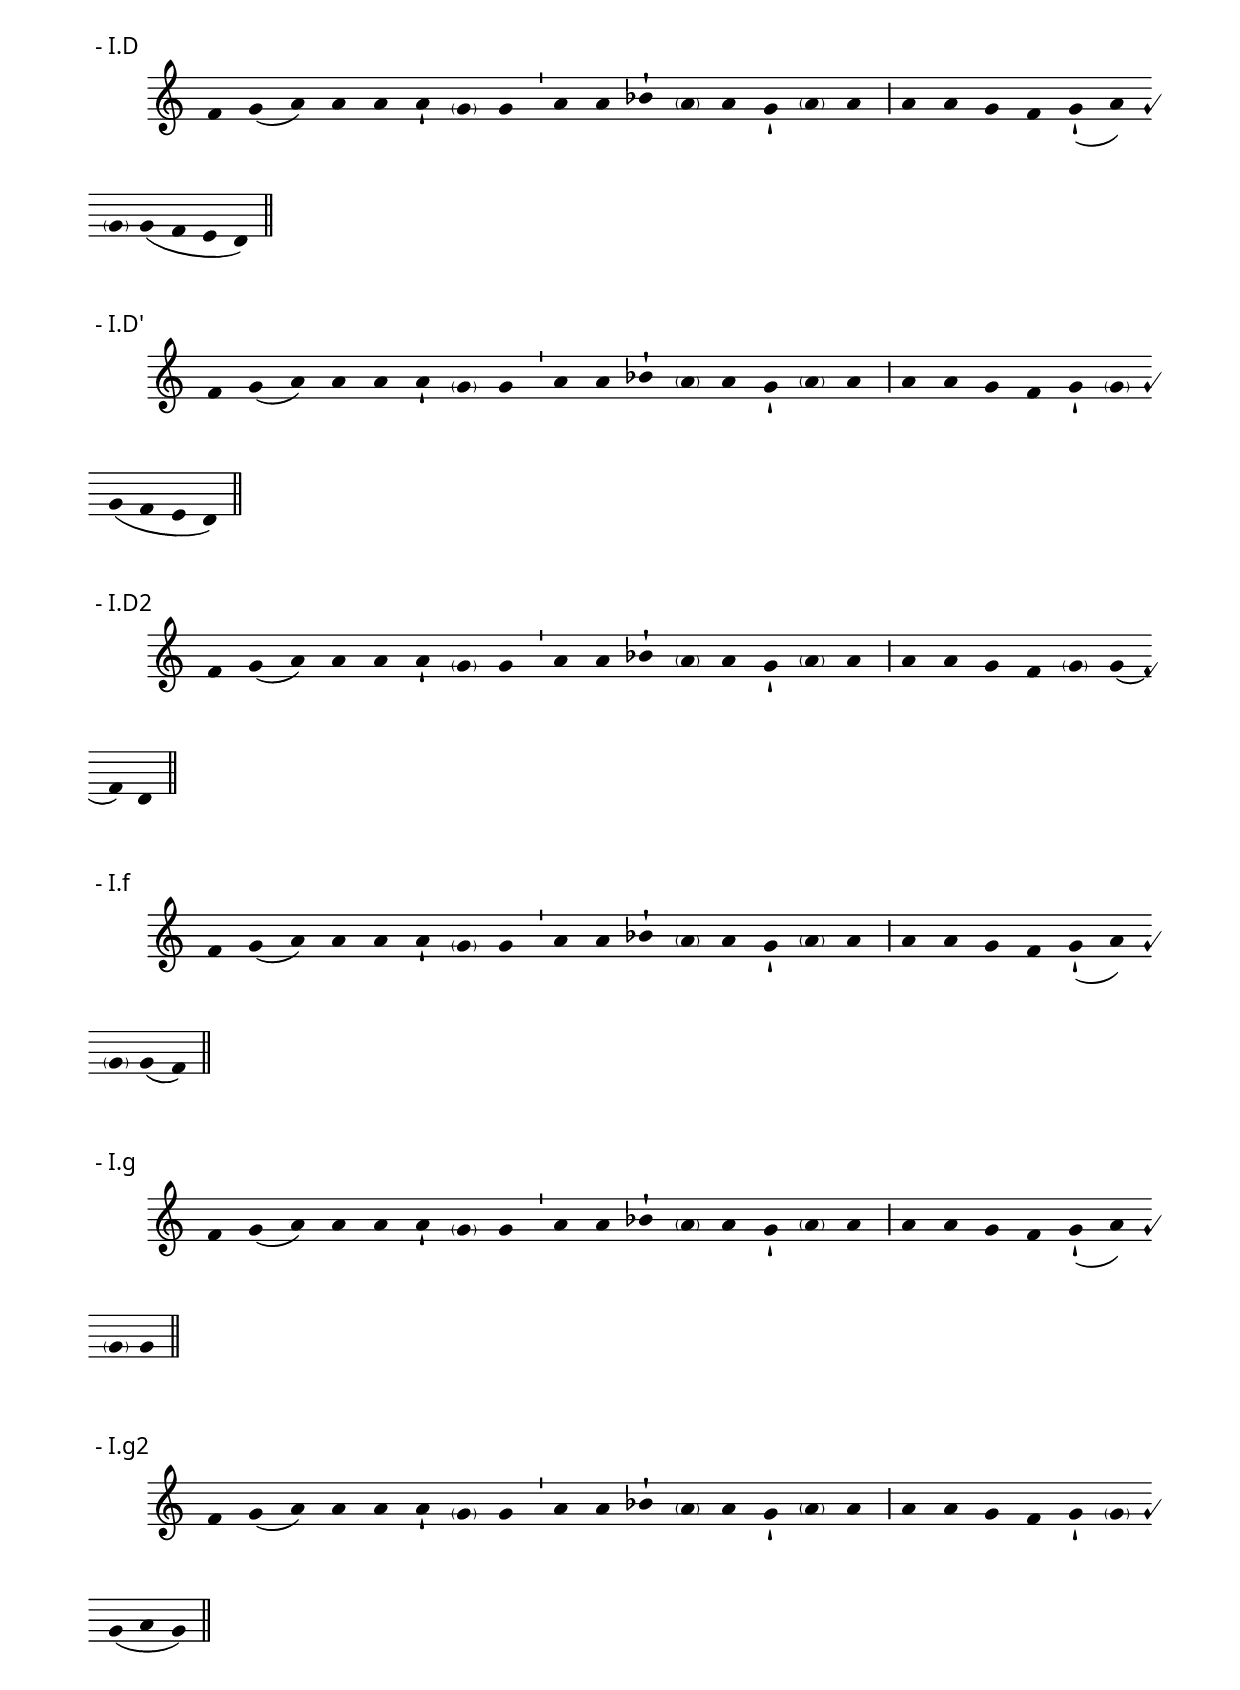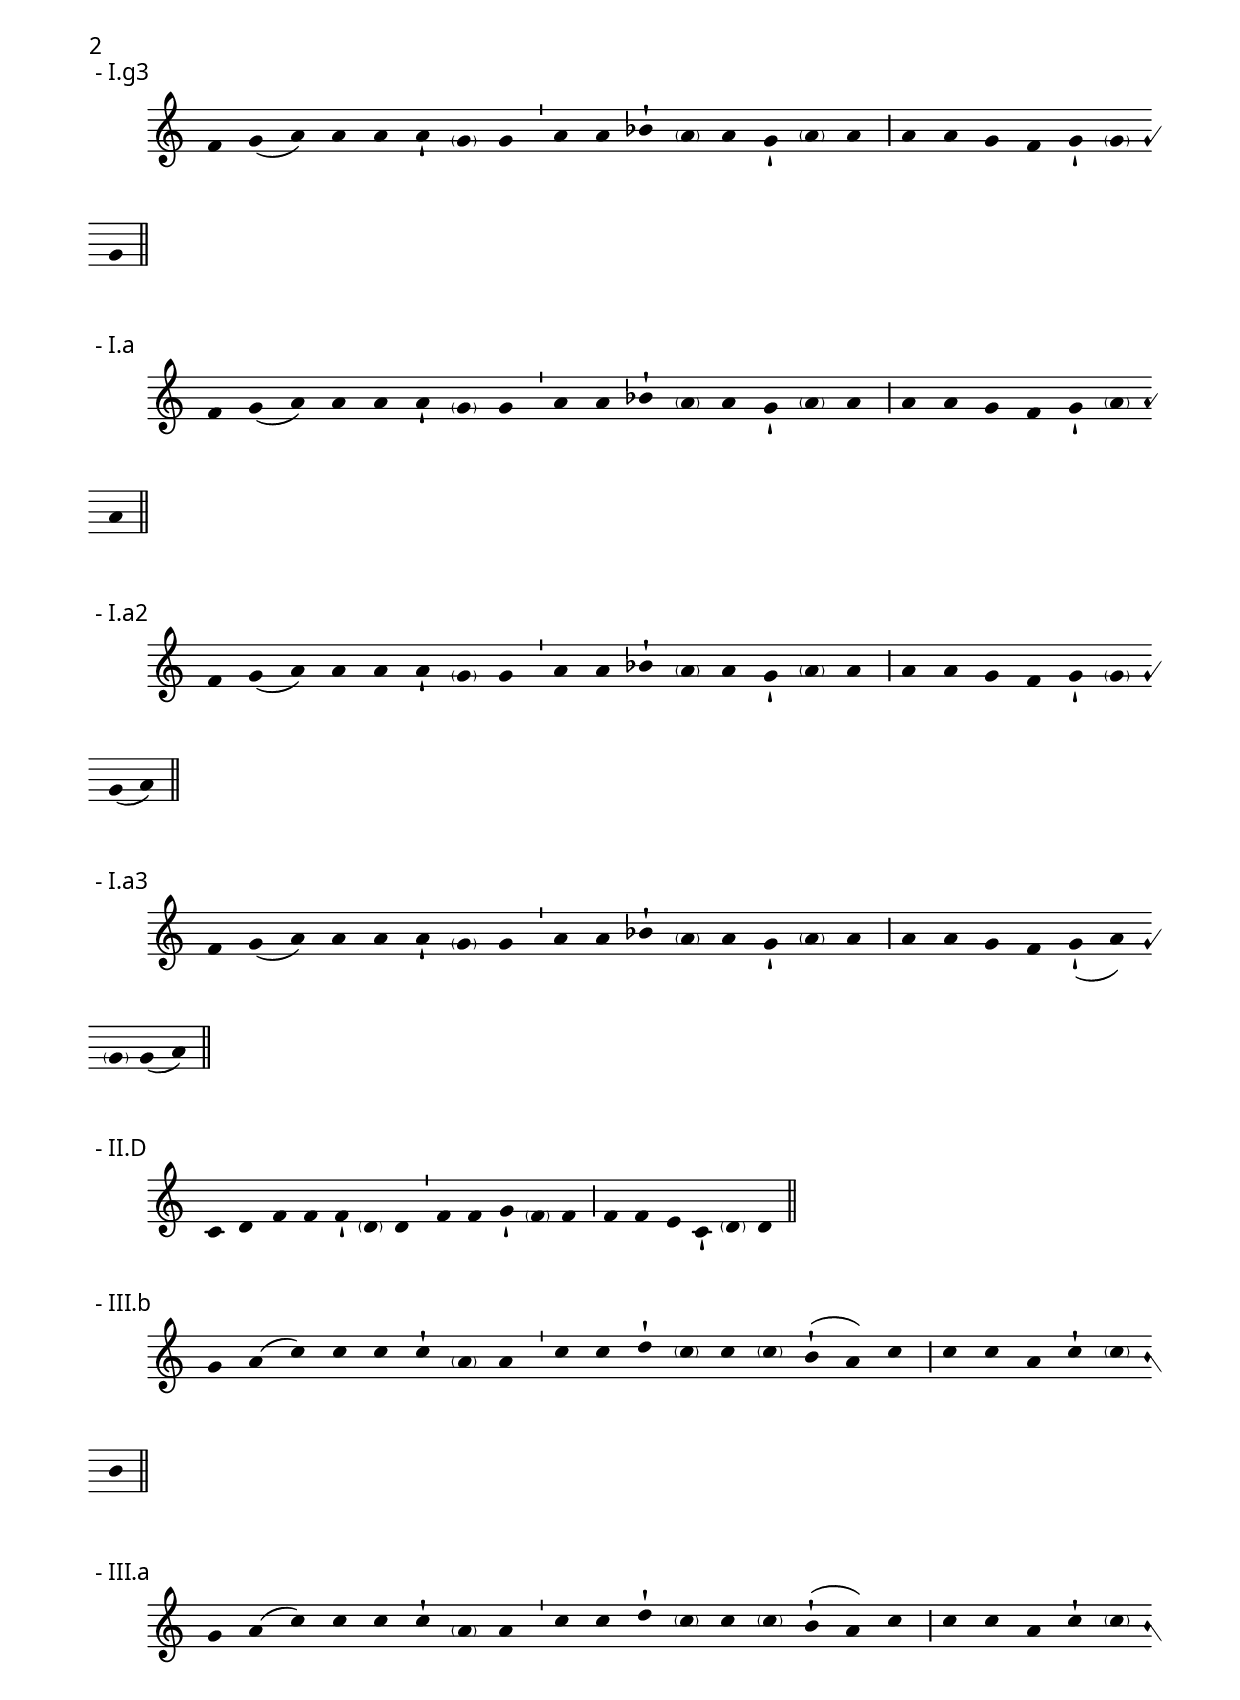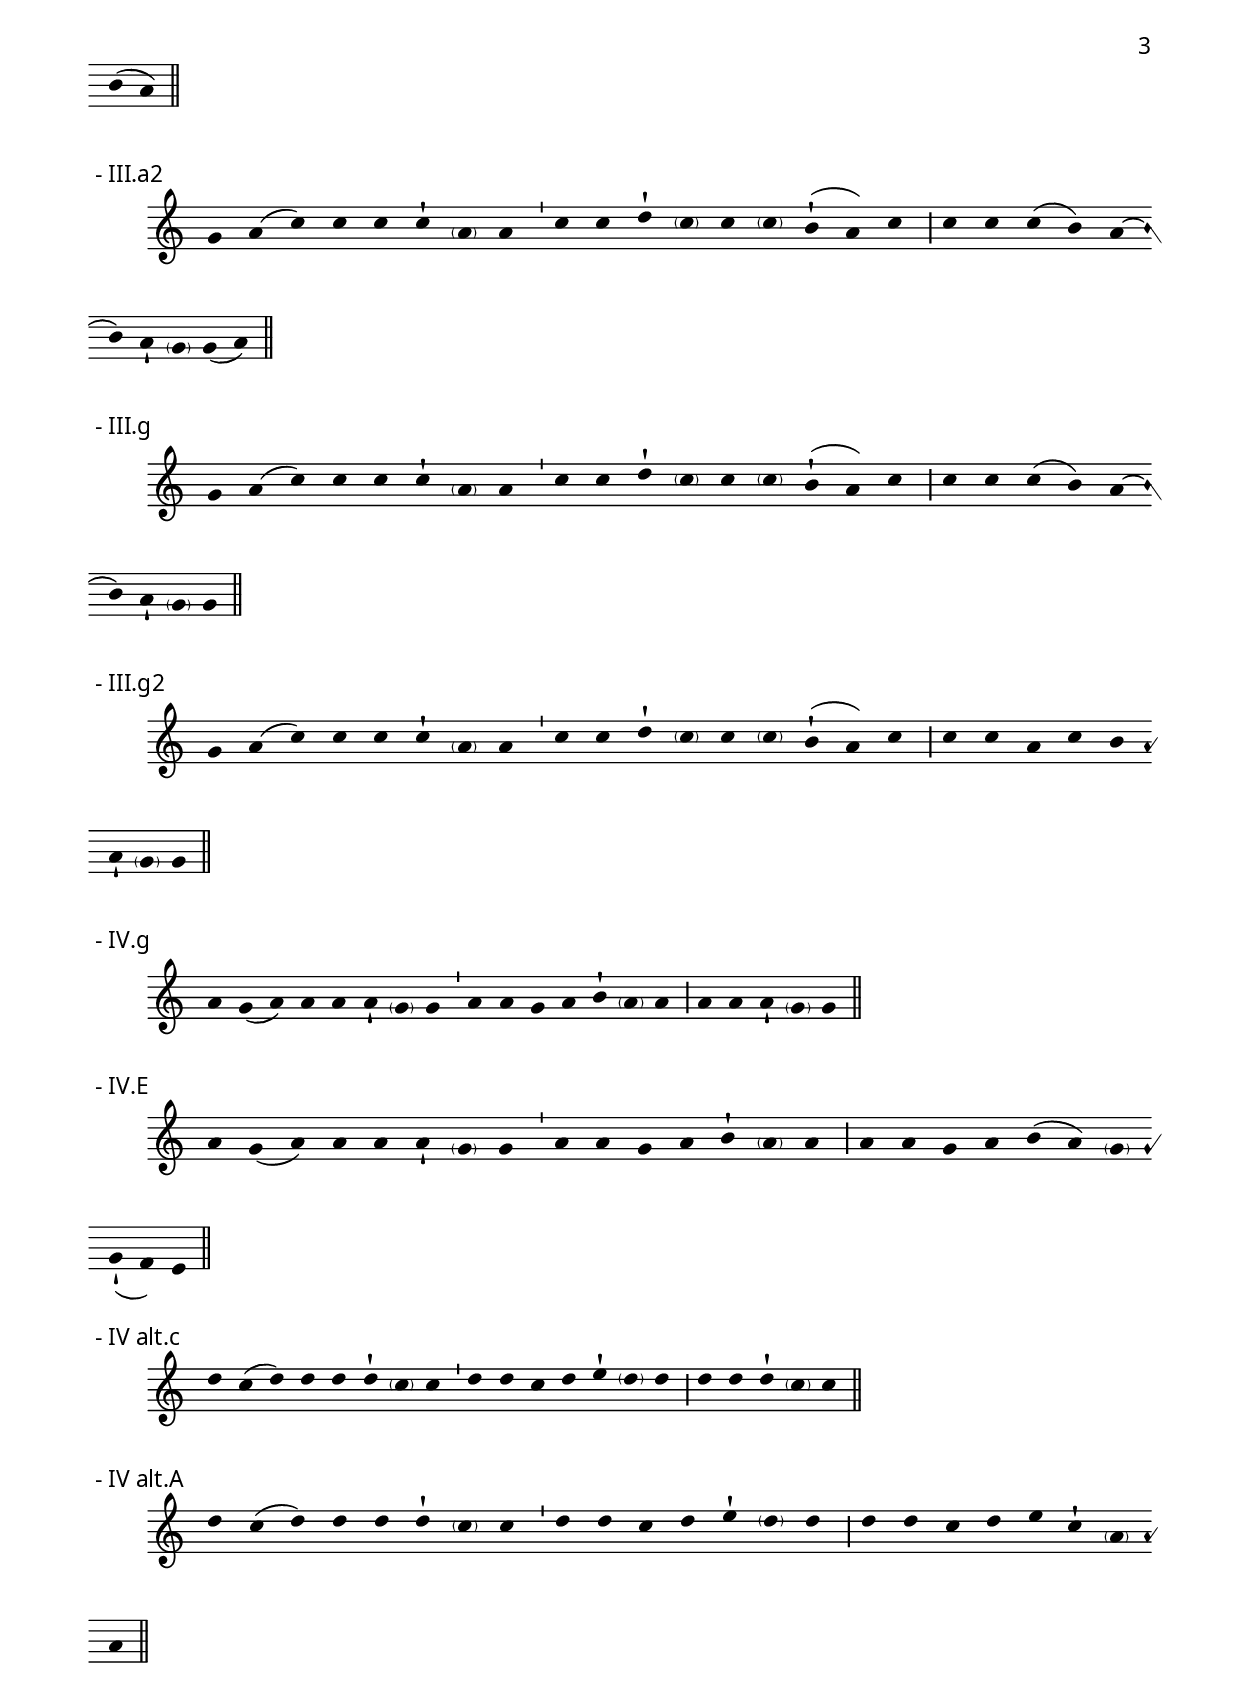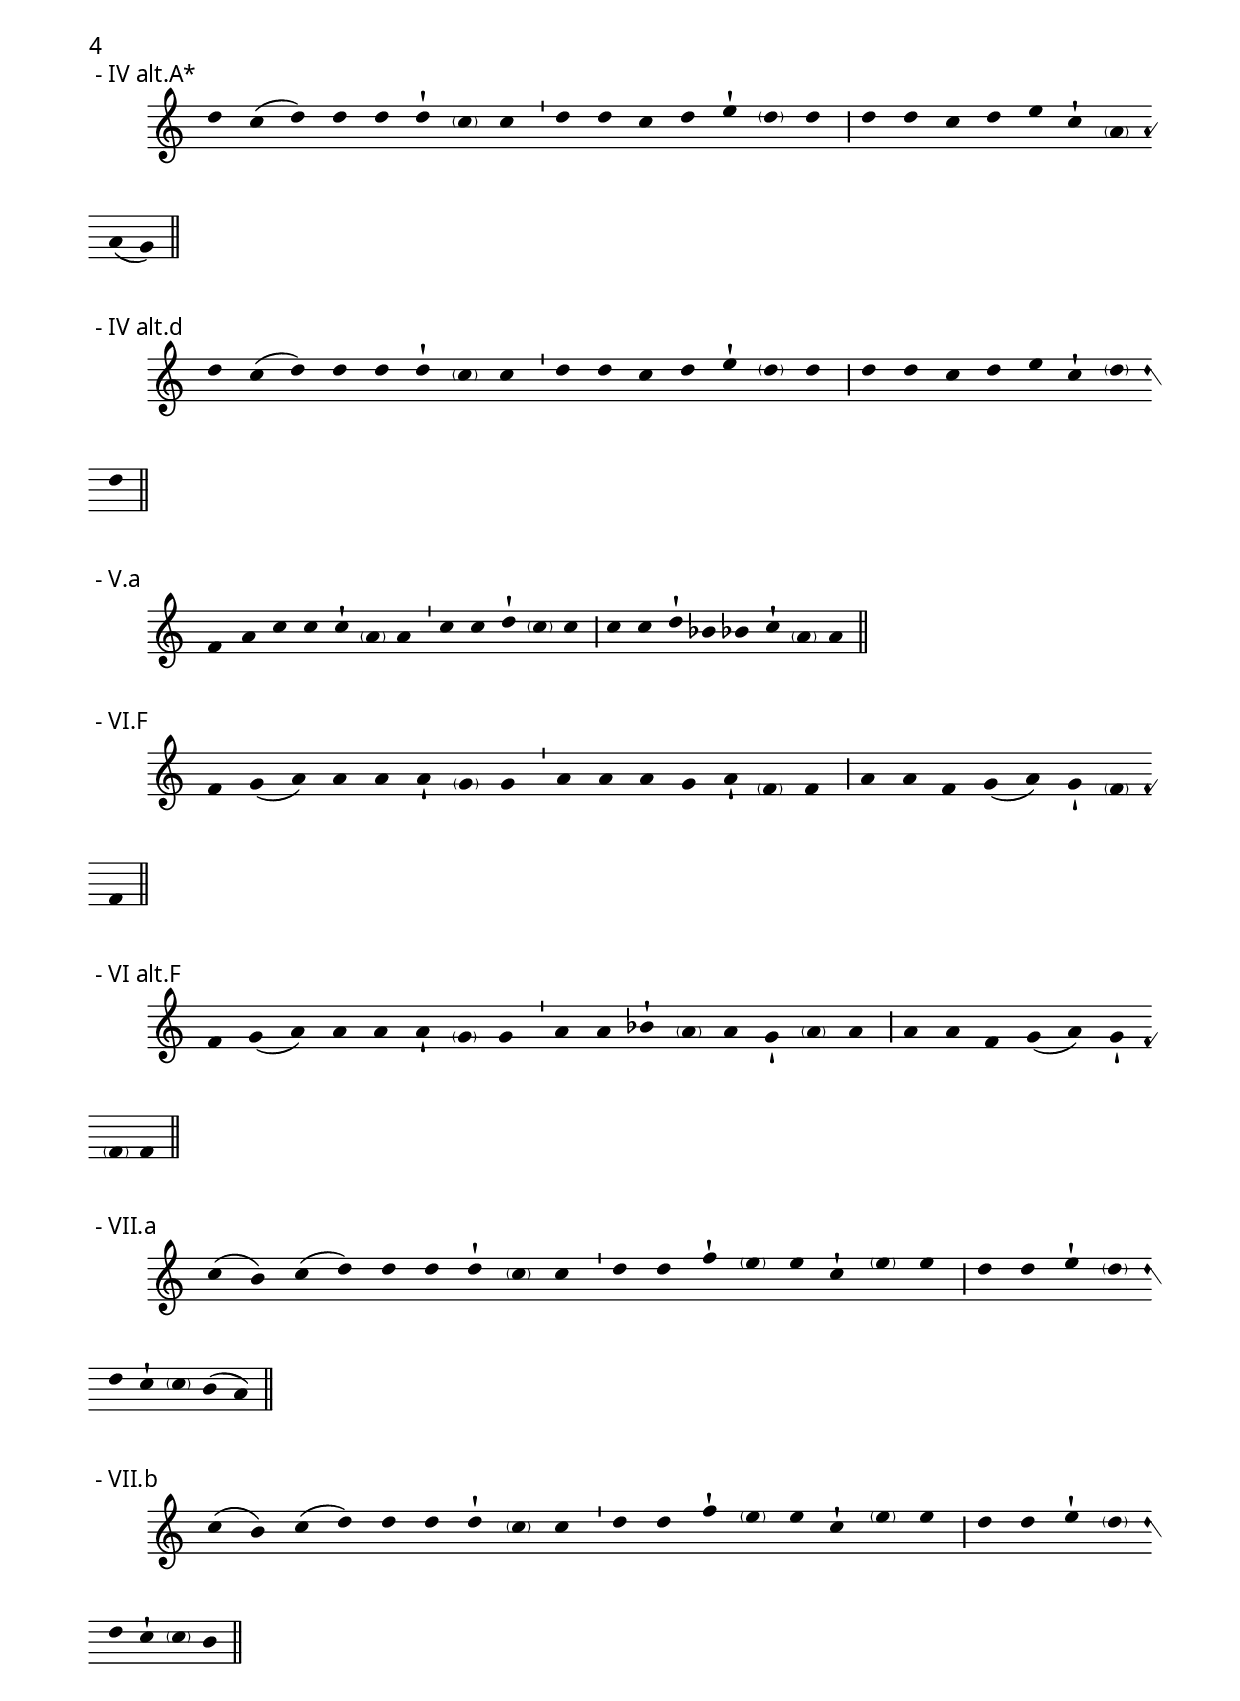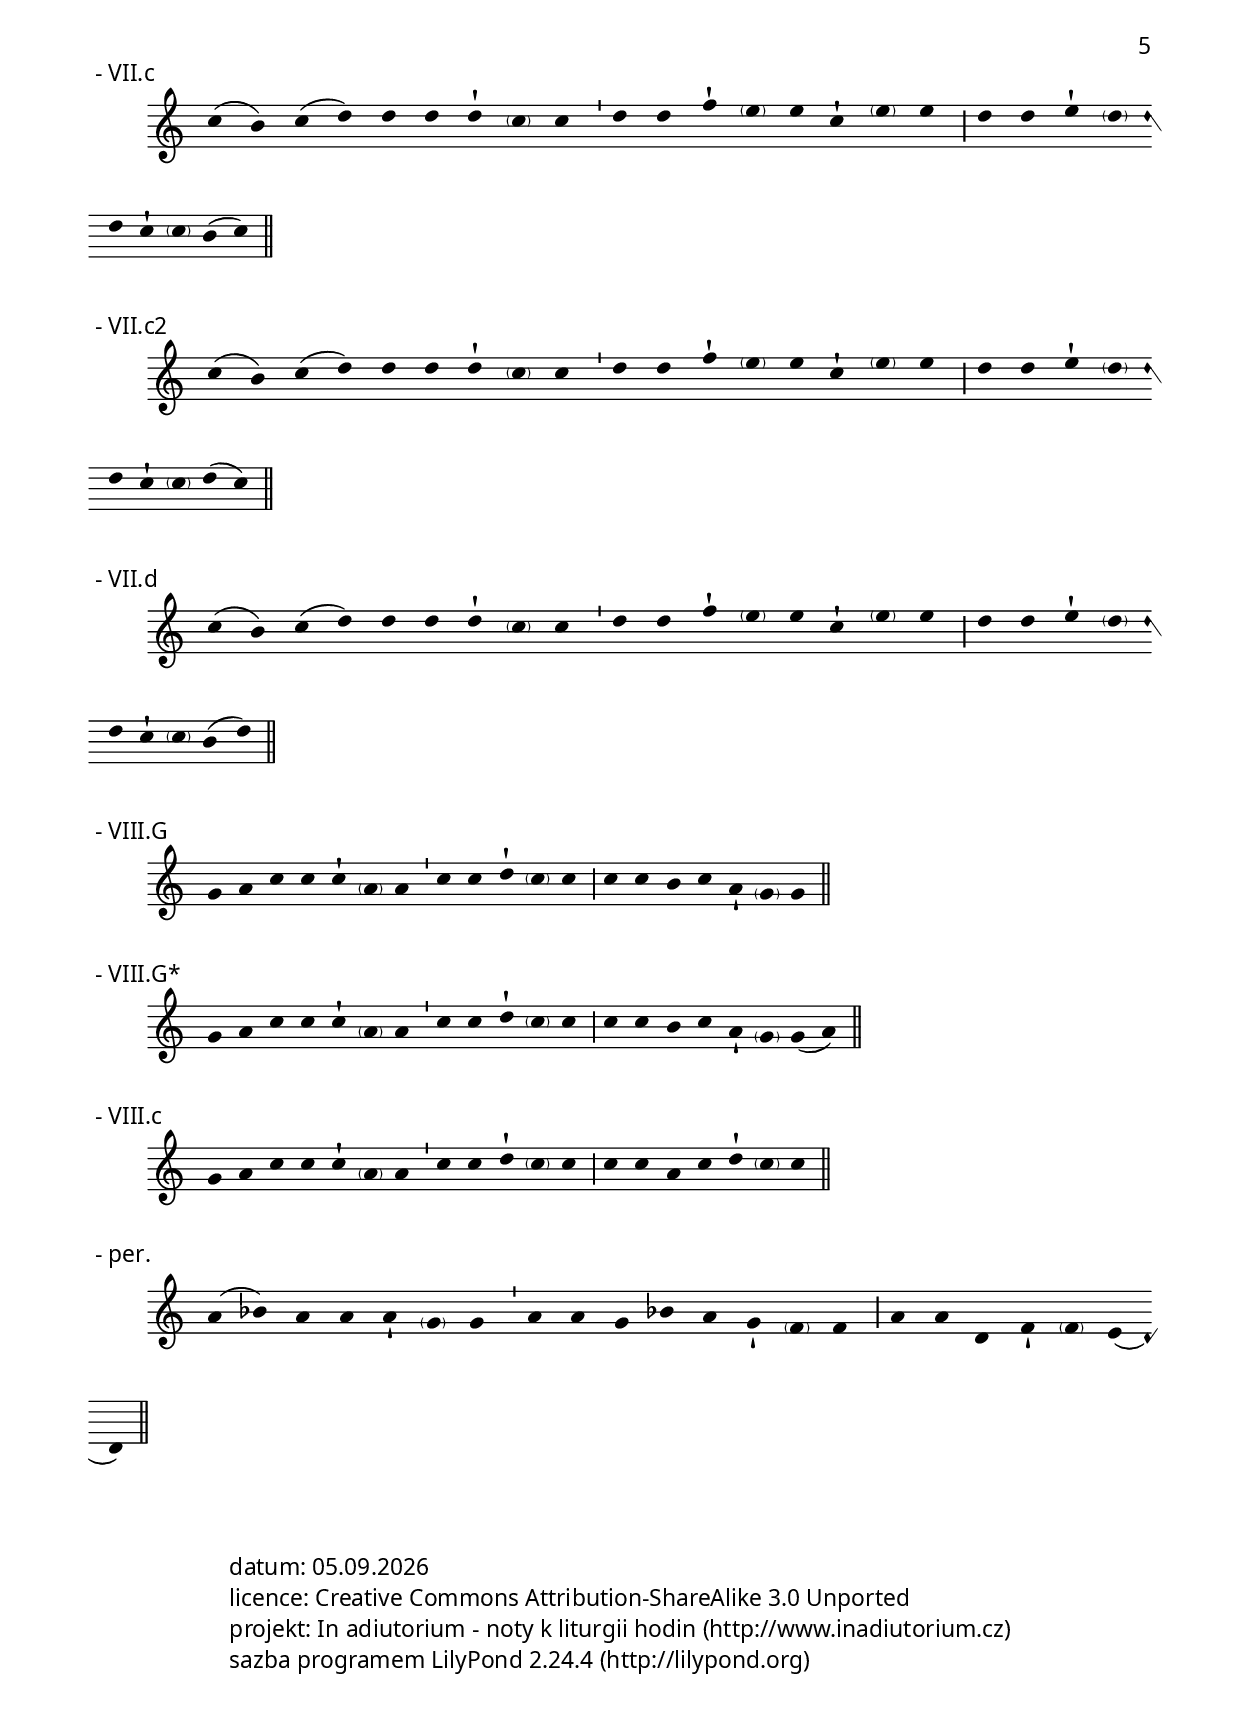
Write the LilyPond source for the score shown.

\version "2.19.4"
\include "spolecne.ly"

\score{
  \relative c' {
    \choralniRezim
    f4 g( a)
    a4 a a-! \parenthesize g g \barMin
    a4 a bes-! \parenthesize a a g-! \parenthesize a a \barMaior
    a4 a g f g(-! a) \parenthesize g g( f e d) \barFinalis
  }
  \header {
    modus = "I"
    differentia = "D"
    id = "I-D"
    piece = \markup\sestavTitulekBezZalmu
  }
}
\score{
  \relative c' {
    \choralniRezim
    f4 g( a)
    a4 a a-! \parenthesize g g \barMin
    a4 a bes-! \parenthesize a a g-! \parenthesize a a \barMaior
    a4 a g f g-! \parenthesize g g( f e d) \barFinalis
  }
  \header {
    modus = "I"
    differentia = "D'"
    id = "I-D'"
    piece = \markup\sestavTitulekBezZalmu
  }
}
\score{
  \relative c' {
    \choralniRezim
    f4 g( a)
    a4 a a-! \parenthesize g g \barMin
    a4 a bes-! \parenthesize a a g-! \parenthesize a a \barMaior
    a4 a g f \parenthesize g g( f) d \barFinalis
  }
  \header {
    modus = "I"
    differentia = "D2"
    id = "I-D2"
    piece = \markup\sestavTitulekBezZalmu
  }
}
\score{
  \relative c' {
    \choralniRezim
    f4 g( a)
    a4 a a-! \parenthesize g g \barMin
    a4 a bes-! \parenthesize a a g-! \parenthesize a a \barMaior
    a4 a g f g(-! a) \parenthesize g g( f) \barFinalis
  }
  \header {
    modus = "I"
    differentia = "f"
    id = "I-f"
    piece = \markup\sestavTitulekBezZalmu
  }
}
\score{
  \relative c' {
    \choralniRezim
    f4 g( a)
    a4 a a-! \parenthesize g g \barMin
    a4 a bes-! \parenthesize a a g-! \parenthesize a a \barMaior
    a4 a g f g(-! a) \parenthesize g g \barFinalis
  }
  \header {
    modus = "I"
    differentia = "g"
    id = "I-g"
    piece = \markup\sestavTitulekBezZalmu
  }
}
\score{
  \relative c' {
    \choralniRezim
    f4 g( a)
    a4 a a-! \parenthesize g g \barMin
    a4 a bes-! \parenthesize a a g-! \parenthesize a a \barMaior
    a4 a g f g-! \parenthesize g g( a g) \barFinalis
  }
  \header {
    modus = "I"
    differentia = "g2"
    id = "I-g2"
    piece = \markup\sestavTitulekBezZalmu
  }
}
\score{
  \relative c' {
    \choralniRezim
    f4 g( a)
    a4 a a-! \parenthesize g g \barMin
    a4 a bes-! \parenthesize a a g-! \parenthesize a a \barMaior
    a4 a g f g-! \parenthesize g g \barFinalis
  }
  \header {
    modus = "I"
    differentia = "g3"
    id = "I-g3"
    piece = \markup\sestavTitulekBezZalmu
  }
}
\score{
  \relative c' {
    \choralniRezim
    f4 g( a)
    a4 a a-! \parenthesize g g \barMin
    a4 a bes-! \parenthesize a a g-! \parenthesize a a \barMaior
    a4 a g f g-! \parenthesize a a \barFinalis
  }
  \header {
    modus = "I"
    differentia = "a"
    id = "I-a"
    piece = \markup\sestavTitulekBezZalmu
  }
}
\score{
  \relative c' {
    \choralniRezim
    f4 g( a)
    a4 a a-! \parenthesize g g \barMin
    a4 a bes-! \parenthesize a a g-! \parenthesize a a \barMaior
    a4 a g f g-! \parenthesize g g( a) \barFinalis
  }
  \header {
    modus = "I"
    differentia = "a2"
    id = "I-a2"
    piece = \markup\sestavTitulekBezZalmu
  }
}
\score{
  \relative c' {
    \choralniRezim
    f4 g( a)
    a4 a a-! \parenthesize g g \barMin
    a4 a bes-! \parenthesize a a g-! \parenthesize a a \barMaior
    a4 a g f g(-! a) \parenthesize g g( a) \barFinalis
  }
  \header {
    modus = "I"
    differentia = "a3"
    id = "I-a3"
    piece = \markup\sestavTitulekBezZalmu
  }
}

\score{
  \relative c' {
    \choralniRezim
    c4 d
    f4 f f-! \parenthesize d d \barMin
    f4 f g-! \parenthesize f f \barMaior
    f4 f e c-! \parenthesize d d \barFinalis
  }
  \header {
    modus = "II"
    differentia = "D"
    id = "II-D"
    piece = \markup\sestavTitulekBezZalmu
  }
}

\score{
  \relative c'' {
    \choralniRezim
    g4 a( c)
    c4 c c-! \parenthesize a a \barMin
    c4 c d-! \parenthesize c c \parenthesize c b(-! a) c \barMaior
    c4 c a c-! \parenthesize c b \barFinalis
  }
  \header {
    modus = "III"
    differentia = "b"
    id = "III-b"
    piece = \markup\sestavTitulekBezZalmu
  }
}
\score{
  \relative c'' {
    \choralniRezim
    g4 a( c)
    c4 c c-! \parenthesize a a \barMin
    c4 c d-! \parenthesize c c \parenthesize c b(-! a) c \barMaior
    c4 c a c-! \parenthesize c b( a) \barFinalis
  }
  \header {
    modus = "III"
    differentia = "a"
    id = "III-a"
    piece = \markup\sestavTitulekBezZalmu
  }
}
\score{
  \relative c'' {
    \choralniRezim
    g4 a( c)
    c4 c c-! \parenthesize a a \barMin
    c4 c d-! \parenthesize c c \parenthesize c b(-! a) c \barMaior
    c4 c c( b) a( b) a-! \parenthesize g g( a) \barFinalis
  }
  \header {
    modus = "III"
    differentia = "a2"
    id = "III-a2"
    piece = \markup\sestavTitulekBezZalmu
  }
}
\score{
  \relative c'' {
    \choralniRezim
    g4 a( c)
    c4 c c-! \parenthesize a a \barMin
    c4 c d-! \parenthesize c c \parenthesize c b(-! a) c \barMaior
    c4 c c( b) a( b) a-! \parenthesize g g \barFinalis
  }
  \header {
    modus = "III"
    differentia = "g"
    id = "III-g"
    piece = \markup\sestavTitulekBezZalmu
  }
}
\score{
  \relative c'' {
    \choralniRezim
    g4 a( c)
    c4 c c-! \parenthesize a a \barMin
    c4 c d-! \parenthesize c c \parenthesize c b(-! a) c \barMaior
    c4 c a c b a-! \parenthesize g g \barFinalis
  }
  \header {
    modus = "III"
    differentia = "g2"
    id = "III-g2"
    piece = \markup\sestavTitulekBezZalmu
  }
}

\score{
  \relative c'' {
    \choralniRezim
    a4 g( a)
    a4 a a-! \parenthesize g g \barMin
    a4 a g a b-! \parenthesize a a \barMaior
    a4 a a-! \parenthesize g g \barFinalis
  }
  \header {
    modus = "IV"
    differentia = "g"
    id = "IV-g"
    piece = \markup\sestavTitulekBezZalmu
  }
}
\score{
  \relative c'' {
    \choralniRezim
    a4 g( a)
    a4 a a-! \parenthesize g g \barMin
    a4 a g a b-! \parenthesize a a \barMaior
    a4 a g a b( a) \parenthesize g g(-! f) e \barFinalis
  }
  \header {
    modus = "IV"
    differentia = "E"
    id = "IV-E"
    piece = \markup\sestavTitulekBezZalmu
  }
}

\score{
  \relative c'' {
    \choralniRezim
    d4 c( d)
    d4 d d-! \parenthesize c c \barMin
    d4 d c d e-! \parenthesize d d \barMaior
    d4 d d-! \parenthesize c c \barFinalis
  }
  \header {
    modus = "IV alt"
    differentia = "c"
    id = "IV alt-c"
    piece = \markup\sestavTitulekBezZalmu
  }
}
\score{
  \relative c'' {
    \choralniRezim
    d4 c( d)
    d4 d d-! \parenthesize c c \barMin
    d4 d c d e-! \parenthesize d d \barMaior
    d4 d c d e c-! \parenthesize a a \barFinalis
  }
  \header {
    modus = "IV alt"
    differentia = "A"
    id = "IV alt-A"
    piece = \markup\sestavTitulekBezZalmu
  }
}
\score{
  \relative c'' {
    \choralniRezim
    d4 c( d)
    d4 d d-! \parenthesize c c \barMin
    d4 d c d e-! \parenthesize d d \barMaior
    d4 d c d e c-! \parenthesize a a( g) \barFinalis
  }
  \header {
    modus = "IV alt"
    differentia = "A*"
    id = "IV alt-A*"
    piece = \markup\sestavTitulekBezZalmu
  }
}
\score{
  \relative c'' {
    \choralniRezim
    d4 c( d)
    d4 d d-! \parenthesize c c \barMin
    d4 d c d e-! \parenthesize d d \barMaior
    d4 d c d e c-! \parenthesize d d \barFinalis
  }
  \header {
    modus = "IV alt"
    differentia = "d"
    id = "IV alt-d"
    piece = \markup\sestavTitulekBezZalmu
  }
}

\score{
  \relative c' {
    \choralniRezim
    f4 a
    c4 c c-! \parenthesize a a \barMin
    c4 c d-! \parenthesize c c \barMaior
    c4 c d-! {bes} bes c-! \parenthesize a a \barFinalis
  }
  \header {
    modus = "V"
    differentia = "a"
    id = "V-a"
    piece = \markup\sestavTitulekBezZalmu
  }
}

\score{
  \relative c' {
    \choralniRezim
    f4 g( a)
    a4 a a-! \parenthesize g g \barMin
    a4 a a g a-! \parenthesize f f \barMaior
    a4 a f g( a) g-! \parenthesize f f \barFinalis
  }
  \header {
    modus = "VI"
    differentia = "F"
    id = "VI-F"
    piece = \markup\sestavTitulekBezZalmu
  }
}

\score{
  \relative c' {
    \choralniRezim
    f4 g( a)
    a4 a a-! \parenthesize g g \barMin
    a4 a bes-! \parenthesize a a g-! \parenthesize a a \barMaior
    a4 a f g( a) g-! \parenthesize f f \barFinalis
  }
  \header {
    modus = "VI alt"
    differentia = "F"
    id = "VI alt-F"
    piece = \markup\sestavTitulekBezZalmu
  }
}

\score{
  \relative c'' {
    \choralniRezim
    c4( b) c( d)
    d4 d d-! \parenthesize c c \barMin
    d4 d f-! \parenthesize e e c-! \parenthesize e e \barMaior
    d4 d e-! \parenthesize d d c-! \parenthesize c b( a) \barFinalis
  }
  \header {
    modus = "VII"
    differentia = "a"
    id = "VII-a"
    piece = \markup\sestavTitulekBezZalmu
  }
}
\score{
  \relative c'' {
    \choralniRezim
    c4( b) c( d)
    d4 d d-! \parenthesize c c \barMin
    d4 d f-! \parenthesize e e c-! \parenthesize e e \barMaior
    d4 d e-! \parenthesize d d c-! \parenthesize c b \barFinalis
  }
  \header {
    modus = "VII"
    differentia = "b"
    id = "VII-b"
    piece = \markup\sestavTitulekBezZalmu
  }
}
\score{
  \relative c'' {
    \choralniRezim
    c4( b) c( d)
    d4 d d-! \parenthesize c c \barMin
    d4 d f-! \parenthesize e e c-! \parenthesize e e \barMaior
    d4 d e-! \parenthesize d d c-! \parenthesize c b( c) \barFinalis
  }
  \header {
    modus = "VII"
    differentia = "c"
    id = "VII-c"
    piece = \markup\sestavTitulekBezZalmu
  }
}
\score{
  \relative c'' {
    \choralniRezim
    c4( b) c( d)
    d4 d d-! \parenthesize c c \barMin
    d4 d f-! \parenthesize e e c-! \parenthesize e e \barMaior
    d4 d e-! \parenthesize d d c-! \parenthesize c d( c) \barFinalis
  }
  \header {
    modus = "VII"
    differentia = "c2"
    id = "VII-c2"
    piece = \markup\sestavTitulekBezZalmu
  }
}
\score{
  \relative c'' {
    \choralniRezim
    c4( b) c( d)
    d4 d d-! \parenthesize c c \barMin
    d4 d f-! \parenthesize e e c-! \parenthesize e e \barMaior
    d4 d e-! \parenthesize d d c-! \parenthesize c b( d) \barFinalis
  }
  \header {
    modus = "VII"
    differentia = "d"
    id = "VII-d"
    piece = \markup\sestavTitulekBezZalmu
  }
}

\score{
  \relative c'' {
    \choralniRezim
    g4 a
    c4 c c-! \parenthesize a a \barMin
    c4 c d-! \parenthesize c c \barMaior
    c4 c b c a-! \parenthesize g g \barFinalis
  }
  \header {
    modus = "VIII"
    differentia = "G"
    id = "VIII-G"
    piece = \markup\sestavTitulekBezZalmu
  }
}
\score{
  \relative c'' {
    \choralniRezim
    g4 a
    c4 c c-! \parenthesize a a \barMin
    c4 c d-! \parenthesize c c \barMaior
    c4 c b c a-! \parenthesize g g( a) \barFinalis
  }
  \header {
    modus = "VIII"
    differentia = "G*"
    id = "VIII-G*"
    piece = \markup\sestavTitulekBezZalmu
  }
}
\score{
  \relative c'' {
    \choralniRezim
    g4 a
    c4 c c-! \parenthesize a a \barMin
    c4 c d-! \parenthesize c c \barMaior
    c4 c a c d-! \parenthesize c c \barFinalis
  }
  \header {
    modus = "VIII"
    differentia = "c"
    id = "VIII-c"
    piece = \markup\sestavTitulekBezZalmu
  }
}

\score{
  \relative c'' {
    \choralniRezim
    a4( bes)
    a4 a a-! \parenthesize g g \barMin
    a4 a g bes a g-! \parenthesize f f \barMaior
    a4 a d, f-! \parenthesize f e( d) \barFinalis
  }
  \header {
    modus = "per"
    differentia = ""
    id = "per"
    piece = \markup\sestavTitulekBezZalmu
  }
}

